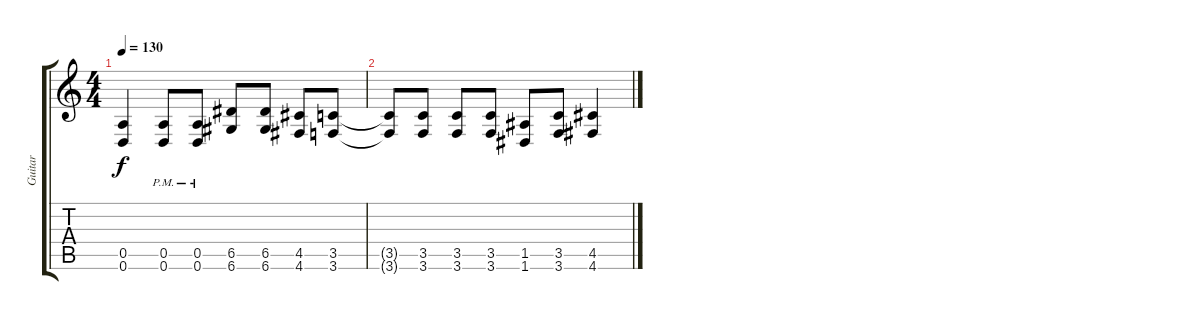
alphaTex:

\track ("Guitar" "Guitar") {instrument distortionguitar}
\staff {score tabs}
\tuning (E4 B3 G3 D3 A2 D2) {hide}
\ts (4 4)
\tempo 130
\clef g2
\ks c
(0.5 0.6).4{dy f} (0.5{pm} 0.6{pm}).8 (0.5{pm} 0.6{pm}).8 (6.5 6.6).8 (6.5 6.6).8 (4.5 4.6).8 (3.5 3.6).8 |
(3.5{t} 3.6{t}).8 (3.5 3.6).8 (3.5 3.6).8 (3.5 3.6).8 (1.5 1.6).8 (3.5 3.6).8 (4.5 4.6).4
